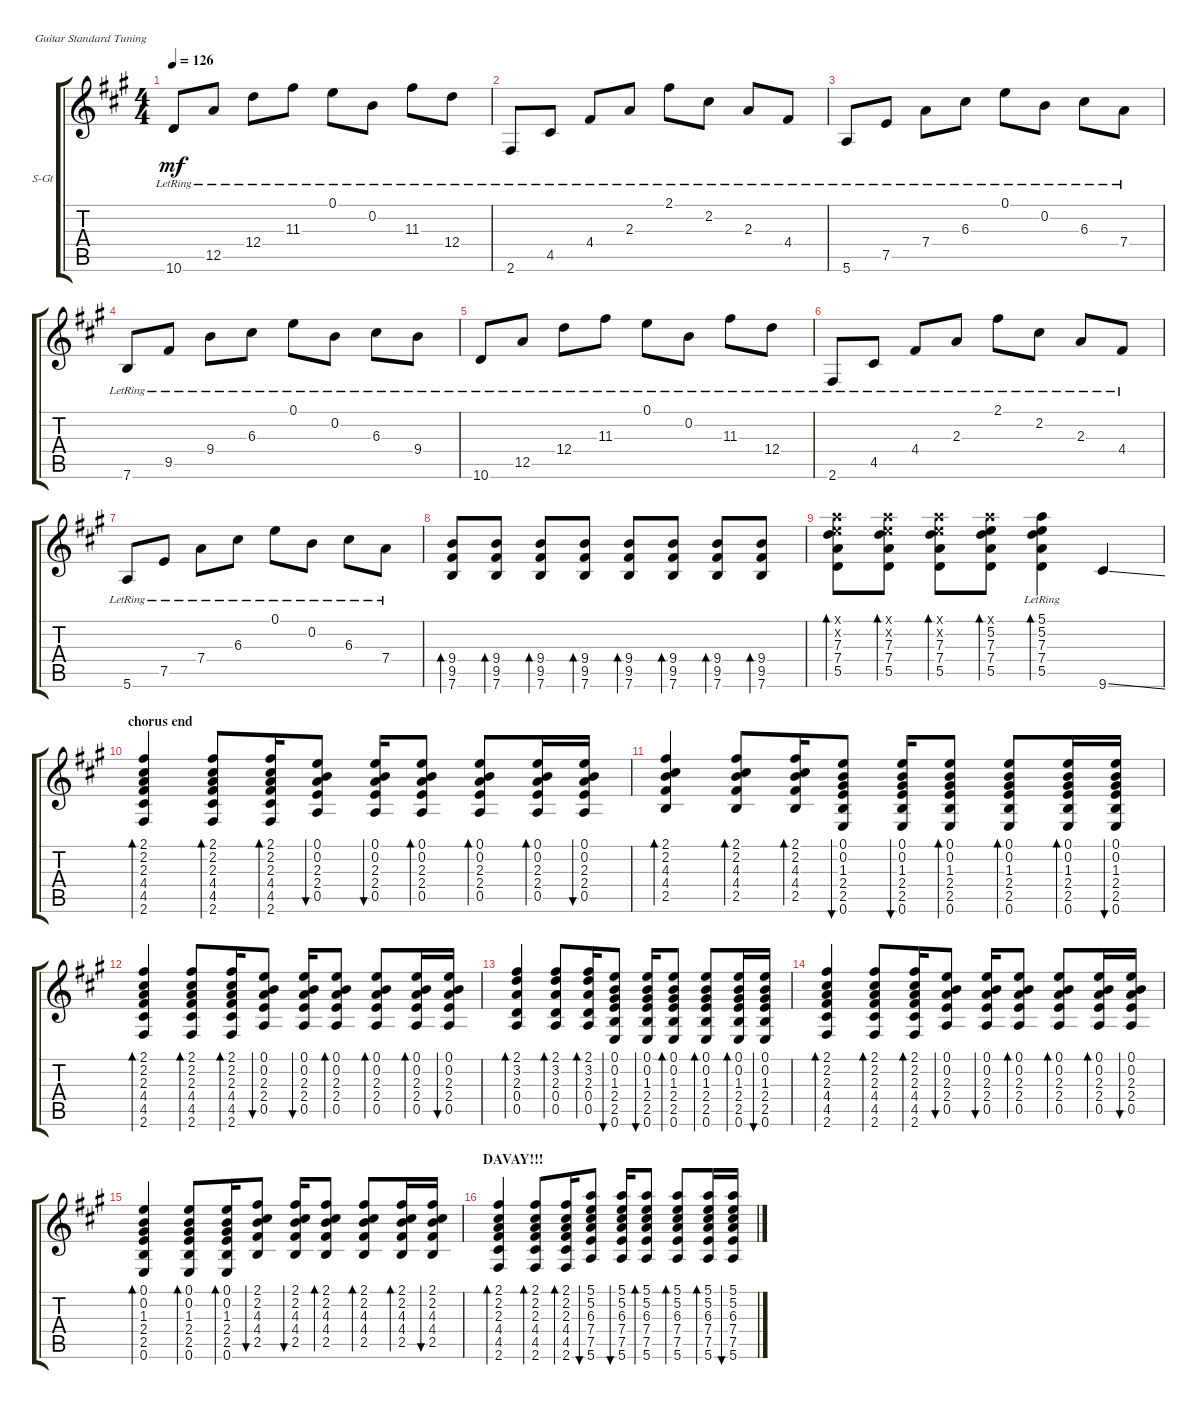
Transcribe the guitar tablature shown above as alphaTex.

\defaultSystemsLayout 4
\bracketExtendMode groupsimilarinstruments
\firstSystemTrackNameOrientation horizontal
\otherSystemsTrackNameOrientation horizontal
\track ("Steel Guitar" "S-Gt") {instrument acousticguitarsteel}
\staff {score tabs}
\tuning (E4 B3 G3 D3 A2 E2)
\ts (4 4)
\tempo 126
\clef g2
\ks f#minor
10.6{lr}.8{dy mf} 12.5{lr}.8 12.4{lr}.8 11.3{lr}.8 0.1{lr}.8 0.2{lr}.8 11.3{lr}.8 12.4{lr}.8 |
2.6{lr}.8 4.5{lr}.8 4.4{lr}.8 2.3{lr}.8 2.1{lr}.8 2.2{lr}.8 2.3{lr}.8 4.4{lr}.8 |
5.6{lr}.8 7.5{lr}.8 7.4{lr}.8 6.3{lr}.8 0.1{lr}.8 0.2{lr}.8 6.3{lr}.8 7.4{lr}.8 |
7.6{lr}.8 9.5{lr}.8 9.4{lr}.8 6.3{lr}.8 0.1{lr}.8 0.2{lr}.8 6.3{lr}.8 9.4{lr}.8 |
10.6{lr}.8 12.5{lr}.8 12.4{lr}.8 11.3{lr}.8 0.1{lr}.8 0.2{lr}.8 11.3{lr}.8 12.4{lr}.8 |
2.6{lr}.8 4.5{lr}.8 4.4{lr}.8 2.3{lr}.8 2.1{lr}.8 2.2{lr}.8 2.3{lr}.8 4.4{lr}.8 |
5.6{lr}.8 7.5{lr}.8 7.4{lr}.8 6.3{lr}.8 0.1{lr}.8 0.2{lr}.8 6.3{lr}.8 7.4{lr}.8 |
(7.6 9.5 9.4).8{bd 30} (9.5 7.6 9.4).8{bd 30} (9.4 7.6 9.5).8{bd 30} (7.6 9.5 9.4).8{bd 30} (7.6 9.5 9.4).8{bd 30} (7.6 9.5 9.4).8{bd 30} (7.6 9.5 9.4).8{bd 30} (9.4 7.6 9.5).8{bd 30} |
(5.5 7.4 7.3 5.2{x} 5.1{x}).8{bd 30} (5.5 7.4 7.3 5.2{x} 5.1{x}).8{bd 30} (7.4 5.5 7.3 5.2{x} 5.1{x}).8{bd 30} (7.3 5.5 7.4 5.2 5.1{x}).8{bd 30} (5.5{lr} 7.4{lr} 7.3{lr} 5.2{lr} 5.1{lr}).4{bd 30} 9.6{ss}.4 |
\section ("" "chorus end")
(2.6 4.5 4.4 2.3 2.2 2.1).4{bd 30} (2.6 4.5 4.4 2.1 2.2 2.3).8{bd 30} (2.6 4.5 4.4 2.1 2.2 2.3).16{bd 30} (0.5 2.4 0.1 0.2 2.3).8{bu 30} (0.5 2.4 0.1 0.2 2.3).16{bu 30} (0.5 2.4 0.1 0.2 2.3).8{bd 30} (0.5 2.4 0.1 0.2 2.3).8{bd 30} (0.5 2.4 0.1 0.2 2.3).16{bd 30} (0.5 2.4 0.1 0.2 2.3).16{bu 30} |
(2.5 4.4 4.3 2.2 2.1).4{bd 30} (2.5 4.4 2.1 2.2 4.3).8{bd 30} (2.5 4.4 2.1 2.2 4.3).16{bd 30} (2.5 2.4 0.1 0.2 1.3 0.6).8{bu 30} (2.5 2.4 0.1 0.2 1.3 0.6).16{bu 30} (2.5 2.4 0.1 0.2 1.3 0.6).8{bd 30} (2.5 2.4 0.1 0.2 1.3 0.6).8{bd 30} (2.5 2.4 0.1 0.2 1.3 0.6).16{bd 30} (2.5 2.4 0.1 0.2 1.3 0.6).16{bu 30} |
(2.6 4.5 4.4 2.3 2.2 2.1).4{bd 30} (2.6 4.5 4.4 2.1 2.2 2.3).8{bd 30} (2.6 4.5 4.4 2.1 2.2 2.3).16{bd 30} (0.5 2.4 0.1 0.2 2.3).8{bu 30} (0.5 2.4 0.1 0.2 2.3).16{bu 30} (0.5 2.4 0.1 0.2 2.3).8{bd 30} (0.5 2.4 0.1 0.2 2.3).8{bd 30} (0.5 2.4 0.1 0.2 2.3).16{bd 30} (0.5 2.4 0.1 0.2 2.3).16{bu 30} |
(0.5 0.4 2.3 3.2 2.1).4{bd 30} (0.5 0.4 2.1 3.2 2.3).8{bd 30} (0.5 0.4 2.1 3.2 2.3).16{bd 30} (2.5 2.4 0.1 0.2 1.3 0.6).8{bu 30} (2.5 2.4 0.1 0.2 1.3 0.6).16{bu 30} (2.5 2.4 0.1 0.2 1.3 0.6).8{bd 30} (2.5 2.4 0.1 0.2 1.3 0.6).8{bd 30} (2.5 2.4 0.1 0.2 1.3 0.6).16{bd 30} (2.5 2.4 0.1 0.2 1.3 0.6).16{bu 30} |
(2.6 4.5 4.4 2.3 2.2 2.1).4{bd 30} (2.6 4.5 4.4 2.1 2.2 2.3).8{bd 30} (2.6 4.5 4.4 2.1 2.2 2.3).16{bd 30} (0.5 2.4 0.1 0.2 2.3).8{bu 30} (0.5 2.4 0.1 0.2 2.3).16{bu 30} (0.5 2.4 0.1 0.2 2.3).8{bd 30} (0.5 2.4 0.1 0.2 2.3).8{bd 30} (0.5 2.4 0.1 0.2 2.3).16{bd 30} (0.5 2.4 0.1 0.2 2.3).16{bu 30} |
(2.5 2.4 1.3 0.2 0.1 0.6).4{bd 30} (2.5 2.4 0.1 0.2 1.3 0.6).8{bd 30} (2.5 2.4 0.1 0.2 1.3 0.6).16{bd 30} (2.5 4.4 2.1 2.2 4.3).8{bu 30} (2.5 4.4 2.1 2.2 4.3).16{bu 30} (2.5 4.4 2.1 2.2 4.3).8{bd 30} (2.5 4.4 2.1 2.2 4.3).8{bd 30} (2.5 4.4 2.1 2.2 4.3).16{bd 30} (2.5 4.4 2.1 2.2 4.3).16{bu 30} |
\section ("" "DAVAY!!!")
(2.6 4.5 4.4 2.3 2.2 2.1).4{bd 30} (2.6 4.5 4.4 2.1 2.2 2.3).8{bd 30} (2.6 4.5 4.4 2.1 2.2 2.3).16{bd 30} (7.5 7.4 5.1 5.2 6.3 5.6).8{bu 30} (7.5 7.4 5.1 5.2 6.3 5.6).16{bu 30} (7.5 7.4 5.1 5.2 6.3 5.6).8{bd 30} (7.5 7.4 5.1 5.2 6.3 5.6).8{bd 30} (7.5 7.4 5.1 5.2 6.3 5.6).16{bd 30} (7.5 7.4 5.1 5.2 6.3 5.6).16{bu 30}
